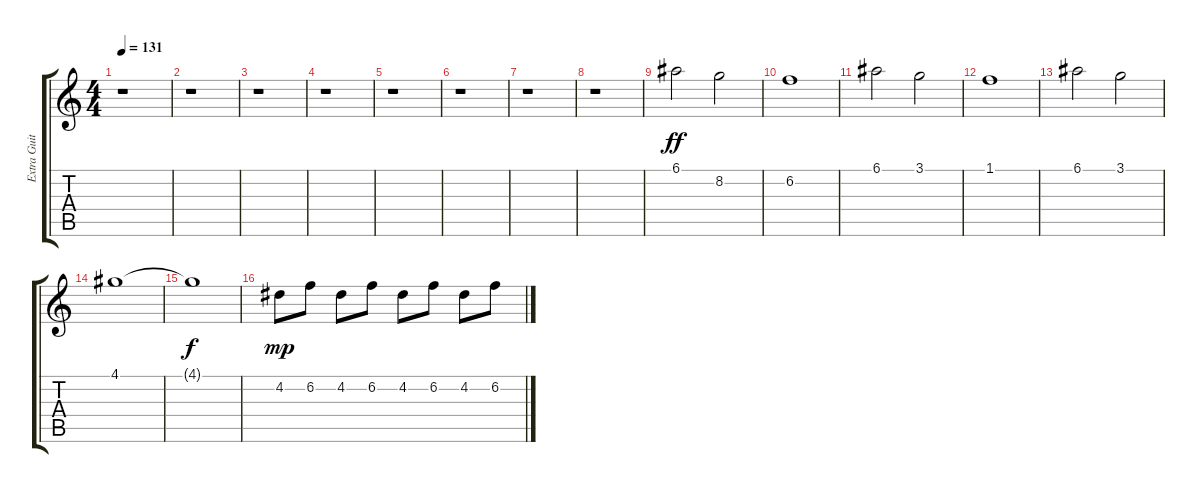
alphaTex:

\track ("Extra Guitar - Backup / Effects" "Extra Guit") {instrument electricguitarclean}
\staff {score tabs}
\tuning (E4 B3 G3 D3 A2 E2) {hide}
\ts (4 4)
\tempo 131
\clef g2
\ks c
r.1{dy f} |
r.1 |
r.1 |
r.1 |
r.1 |
r.1 |
r.1 |
r.1 |
6.1.2{dy ff balance 8 instrument tubularbells} 8.2.2 |
6.2.1 |
6.1.2 3.1.2 |
1.1.1 |
6.1.2 3.1.2 |
4.1.1 |
4.1{t}.1{dy f} |
4.2.8{dy mp balance 1 instrument electricguitarjazz} 6.2.8 4.2.8 6.2.8 4.2.8 6.2.8 4.2.8 6.2.8
